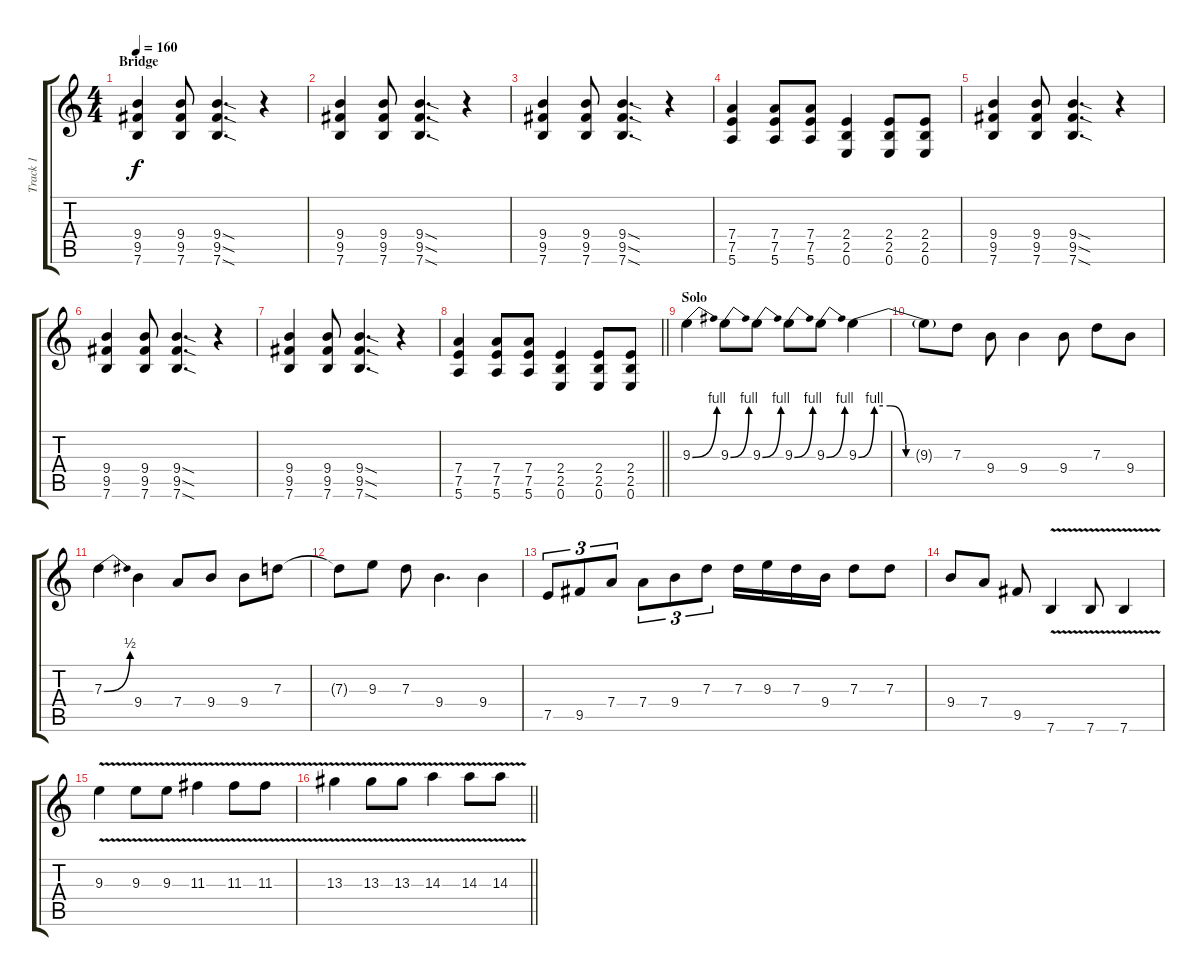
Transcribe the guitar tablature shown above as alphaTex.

\track ("Track 1" "Track 1") {instrument overdrivenguitar}
\staff {score tabs}
\tuning (E4 B3 G3 D3 A2 E2) {hide}
\ts (4 4)
\section ("" "Bridge")
\tempo 160
\clef g2
\ks c
(9.4 9.5 7.6).4{dy f} (9.4 9.5 7.6).8 (9.4{sod} 9.5{sod} 7.6{sod}).4{d} r.4 |
(9.4 9.5 7.6).4 (9.4 9.5 7.6).8 (9.4{sod} 9.5{sod} 7.6{sod}).4{d} r.4 |
(9.4 9.5 7.6).4 (9.4 9.5 7.6).8 (9.4{sod} 9.5{sod} 7.6{sod}).4{d} r.4 |
(7.4 7.5 5.6).4 (7.4 7.5 5.6).8 (7.4 7.5 5.6).8 (2.4 2.5 0.6).4 (2.4 2.5 0.6).8 (2.4 2.5 0.6).8 |
(9.4 9.5 7.6).4 (9.4 9.5 7.6).8 (9.4{sod} 9.5{sod} 7.6{sod}).4{d} r.4 |
(9.4 9.5 7.6).4 (9.4 9.5 7.6).8 (9.4{sod} 9.5{sod} 7.6{sod}).4{d} r.4 |
(9.4 9.5 7.6).4 (9.4 9.5 7.6).8 (9.4{sod} 9.5{sod} 7.6{sod}).4{d} r.4 |
\barLineRight lightlight
(7.4 7.5 5.6).4 (7.4 7.5 5.6).8 (7.4 7.5 5.6).8 (2.4 2.5 0.6).4 (2.4 2.5 0.6).8 (2.4 2.5 0.6).8 |
\section ("" "Solo")
9.3{be (bend 0 0 60 4)}.4 9.3{be (bend 0 0 60 4)}.8 9.3{be (bend 0 0 60 4)}.8 9.3{be (bend 0 0 60 4)}.8 9.3{be (bend 0 0 60 4)}.8 9.3{be (custom 0 0 10 4 20 4 30 0 60 0)}.4 |
9.3{t}.8 7.3.8 9.4.8 9.4.4 9.4.8 7.3.8 9.4.8 |
7.3{be (bend 0 0 60 2)}.4 9.4.4 7.4.8 9.4.8 9.4.8 7.3.8 |
7.3{t}.8 9.3.8 7.3.8 9.4.4{d} 9.4.4 |
7.5.8{tu (3 2)} 9.5.8{tu (3 2)} 7.4.8{tu (3 2)} 7.4.8{tu (3 2)} 9.4.8{tu (3 2)} 7.3.8{tu (3 2)} 7.3.16 9.3.16 7.3.16 9.4.16 7.3.8 7.3.8 |
9.4.8 7.4.8 9.5.8 7.6{v}.4 7.6{v}.8 7.6{v}.4 |
9.3{v}.4 9.3{v}.8 9.3{v}.8 11.3{v}.4 11.3{v}.8 11.3{v}.8 |
\barLineRight lightlight
13.3{v}.4 13.3{v}.8 13.3{v}.8 14.3{v}.4 14.3{v}.8 14.3{v}.8
